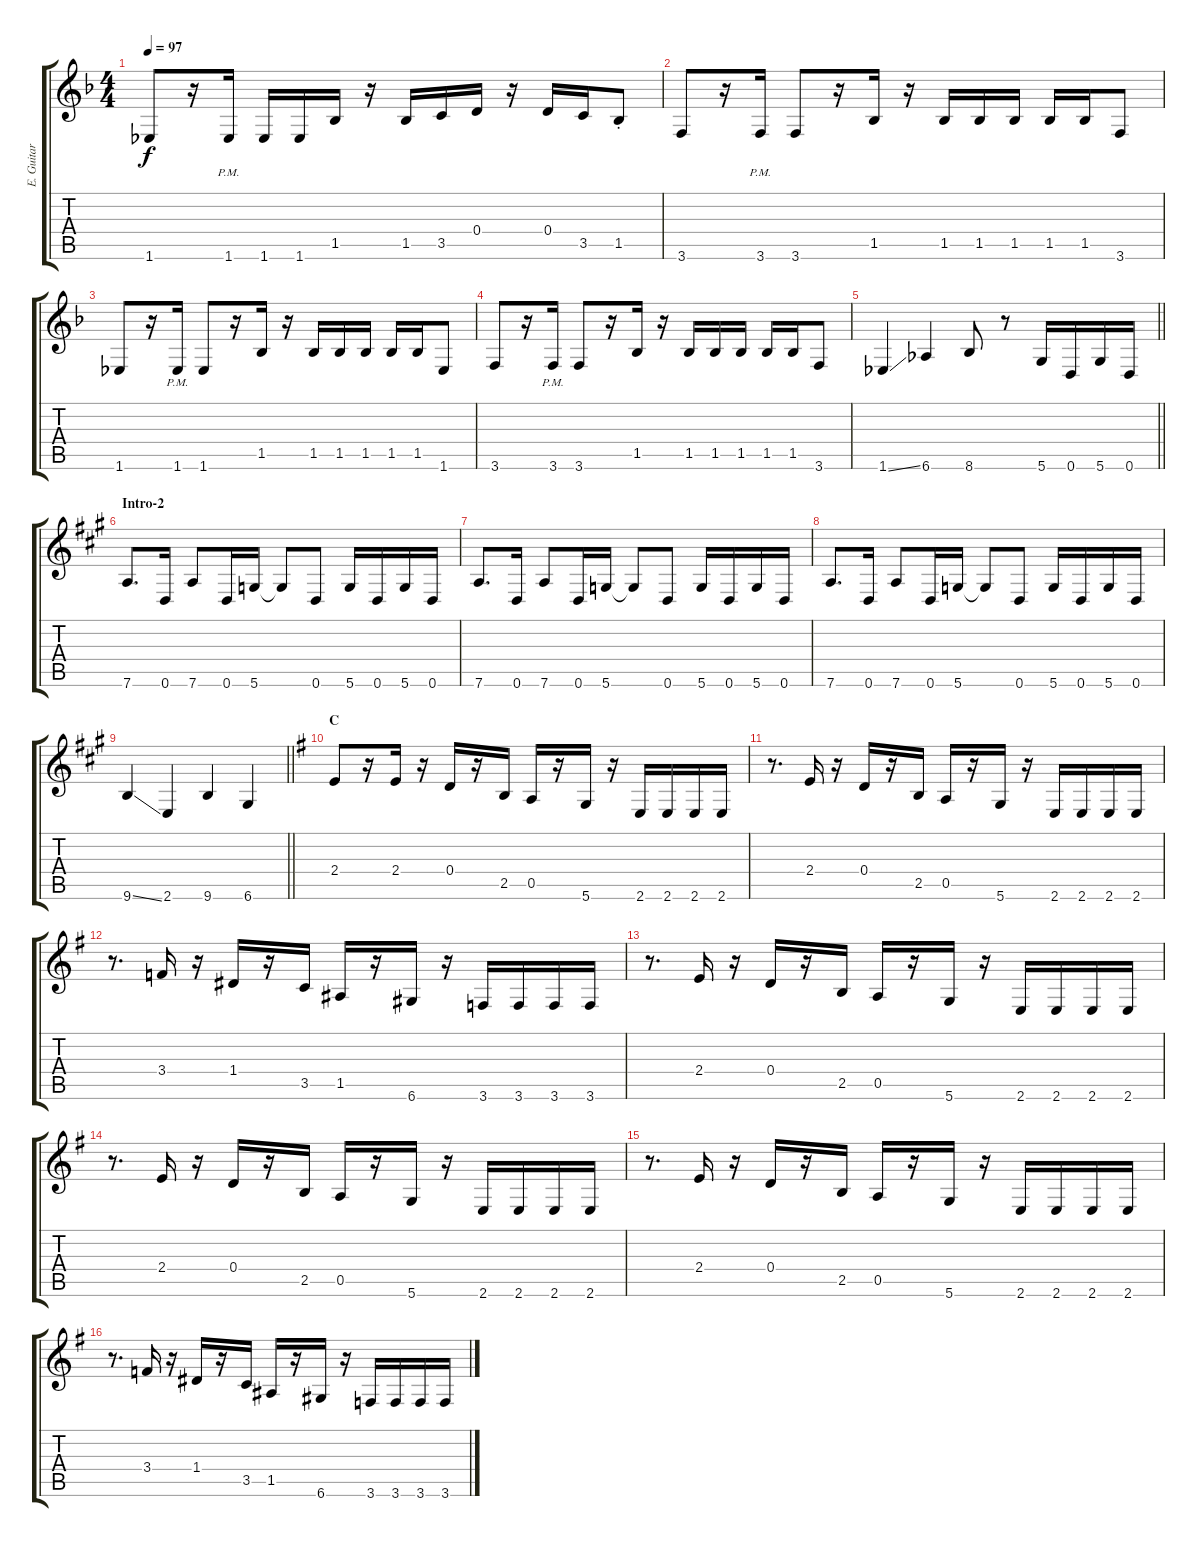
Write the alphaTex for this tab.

\track ("E. Guitar I" "E. Guitar ") {instrument overdrivenguitar}
\staff {score tabs}
\tuning (E4 B3 G3 D3 A2 D2) {hide}
\ts (4 4)
\tempo 97
\clef g2
\ks f
1.6.8{dy f} r.16 1.6{pm}.16 1.6.16 1.6.16 1.5.16 r.16 1.5.16 3.5.16 0.4.16 r.16 0.4.16 3.5.16 1.5{st}.8 |
3.6.8 r.16 3.6{pm}.16 3.6.8 r.16 1.5.16 r.16 1.5.16 1.5.16 1.5.16 1.5.16 1.5.16 3.6.8 |
1.6.8 r.16 1.6{pm}.16 1.6.8 r.16 1.5.16 r.16 1.5.16 1.5.16 1.5.16 1.5.16 1.5.16 1.6.8 |
3.6.8 r.16 3.6{pm}.16 3.6.8 r.16 1.5.16 r.16 1.5.16 1.5.16 1.5.16 1.5.16 1.5.16 3.6.8 |
\barLineRight lightlight
1.6{ss}.4 6.6.4 8.6.8 r.8 5.6.16 0.6.16 5.6.16 0.6.16 |
\section ("" "Intro-2")
\ks a
7.6.8{d} 0.6.16 7.6.8 0.6.16 5.6.16 5.6{t}.8 0.6.8 5.6.16 0.6.16 5.6.16 0.6.16 |
7.6.8{d} 0.6.16 7.6.8 0.6.16 5.6.16 5.6{t}.8 0.6.8 5.6.16 0.6.16 5.6.16 0.6.16 |
7.6.8{d} 0.6.16 7.6.8 0.6.16 5.6.16 5.6{t}.8 0.6.8 5.6.16 0.6.16 5.6.16 0.6.16 |
\barLineRight lightlight
9.6{ss}.4 2.6.4 9.6.4 6.6.4 |
\section ("" "C")
\ks eminor
2.4.8 r.16 2.4.16 r.16 0.4.16 r.16 2.5.16 0.5.16 r.16 5.6.16 r.16 2.6.16 2.6.16 2.6.16 2.6.16 |
r.8{d} 2.4.16 r.16 0.4.16 r.16 2.5.16 0.5.16 r.16 5.6.16 r.16 2.6.16 2.6.16 2.6.16 2.6.16 |
r.8{d} 3.4.16 r.16 1.4.16 r.16 3.5.16 1.5.16 r.16 6.6.16 r.16 3.6.16 3.6.16 3.6.16 3.6.16 |
r.8{d} 2.4.16 r.16 0.4.16 r.16 2.5.16 0.5.16 r.16 5.6.16 r.16 2.6.16 2.6.16 2.6.16 2.6.16 |
r.8{d} 2.4.16 r.16 0.4.16 r.16 2.5.16 0.5.16 r.16 5.6.16 r.16 2.6.16 2.6.16 2.6.16 2.6.16 |
r.8{d} 2.4.16 r.16 0.4.16 r.16 2.5.16 0.5.16 r.16 5.6.16 r.16 2.6.16 2.6.16 2.6.16 2.6.16 |
r.8{d} 3.4.16 r.16 1.4.16 r.16 3.5.16 1.5.16 r.16 6.6.16 r.16 3.6.16 3.6.16 3.6.16 3.6.16
